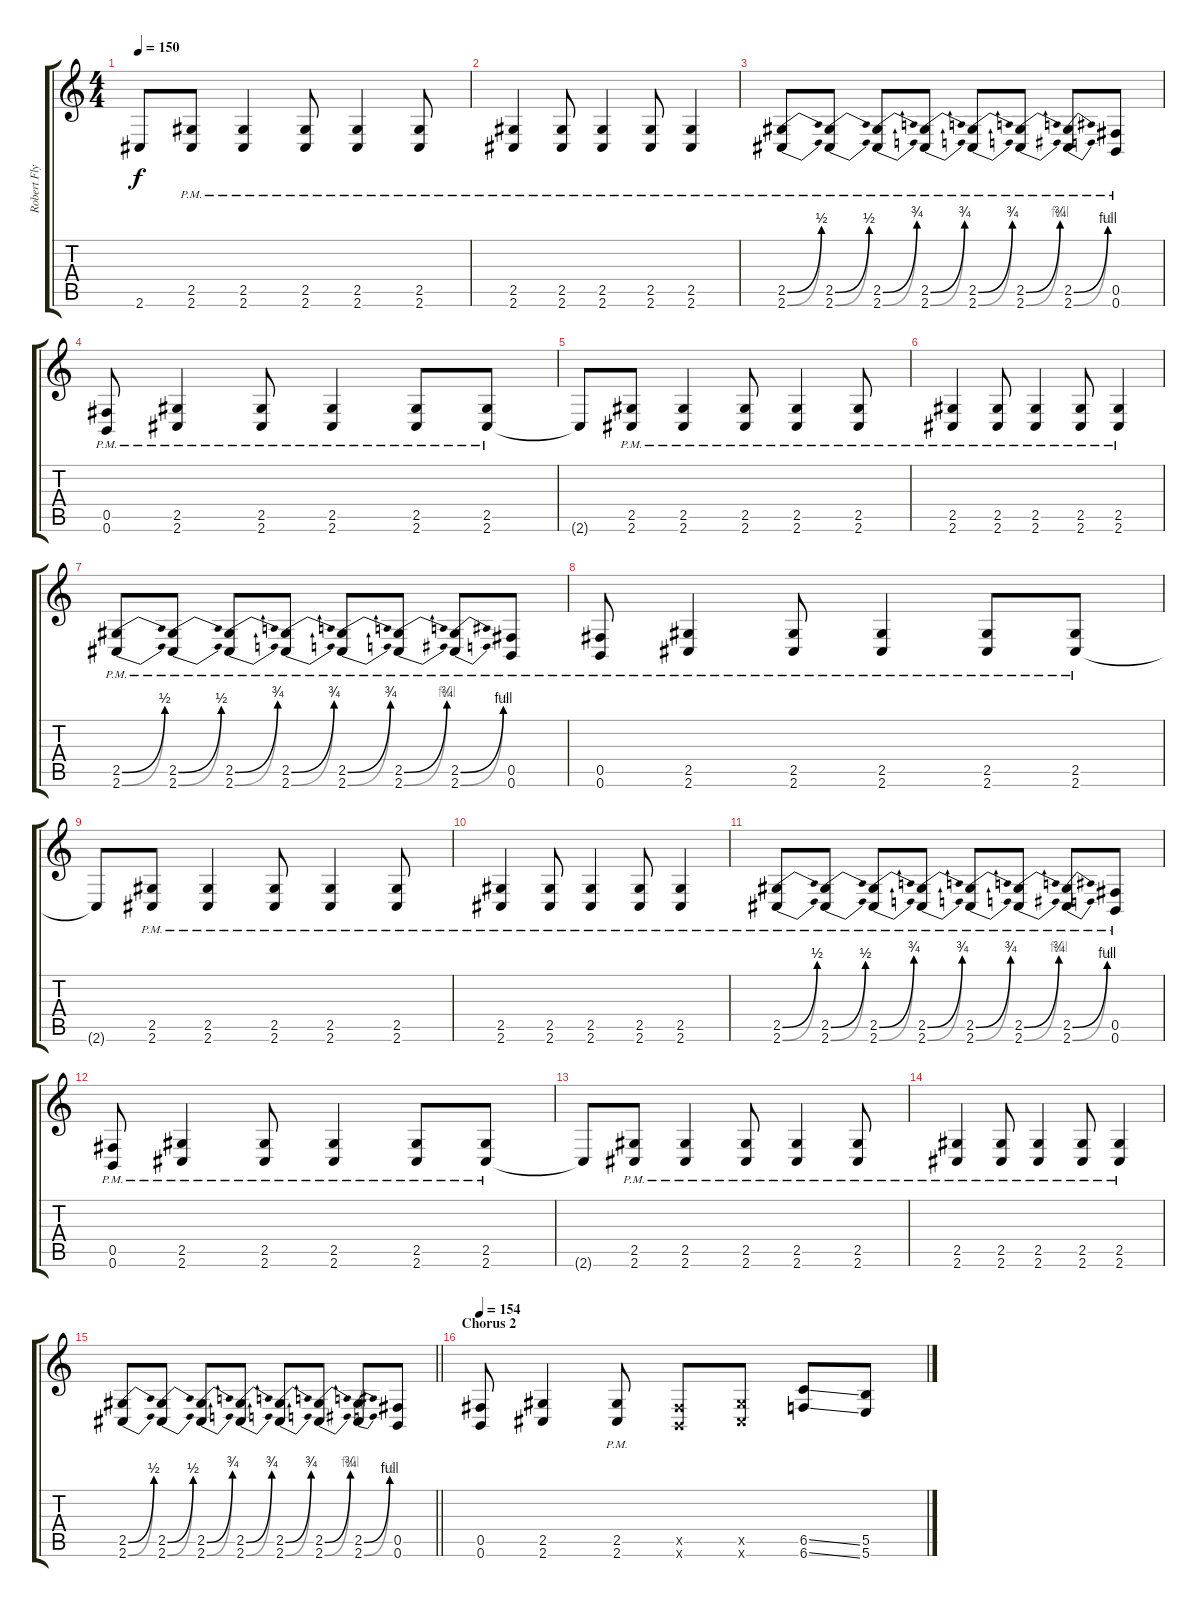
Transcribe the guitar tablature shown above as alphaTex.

\track ("Robert Flynn" "Robert Fly") {instrument distortionguitar}
\staff {score tabs}
\tuning (Db4 Ab3 E3 B2 Gb2 B1) {hide}
\ts (4 4)
\tempo 150
\clef g2
\ks c
2.6{t}.8{dy f} (2.5{pm} 2.6{pm}).8 (2.5{pm} 2.6{pm}).4 (2.5{pm} 2.6{pm}).8 (2.5{pm} 2.6{pm}).4 (2.5{pm} 2.6{pm}).8 |
(2.5{pm} 2.6{pm}).4 (2.5{pm} 2.6{pm}).8 (2.5{pm} 2.6{pm}).4 (2.5{pm} 2.6{pm}).8 (2.5{pm} 2.6{pm}).4 |
(2.5{be (bend 0 0 60 2) pm} 2.6{be (bend 0 0 60 2) pm}).8 (2.5{be (bend 0 0 60 2)} 2.6{be (bend 0 0 60 2) pm}).8 (2.5{be (bend 0 0 60 3) pm} 2.6{be (bend 0 0 60 3) pm}).8 (2.5{be (bend 0 0 60 3) pm} 2.6{be (bend 0 0 60 3) pm}).8 (2.5{be (bend 0 0 60 3) pm} 2.6{be (bend 0 0 60 3) pm}).8 (2.5{be (bend 0 0 60 3) pm} 2.6{be (bend 0 0 60 4) pm}).8 (2.5{be (bend 0 0 60 4) pm} 2.6{be (bend 0 0 60 2) pm}).8 (0.5{pm} 0.6{pm}).8 |
(0.5{pm} 0.6{pm}).8 (2.5{pm} 2.6{pm}).4 (2.5{pm} 2.6{pm}).8 (2.5{pm} 2.6{pm}).4 (2.5{pm} 2.6{pm}).8 (2.5{pm} 2.6{pm}).8 |
2.6{t}.8 (2.5{pm} 2.6{pm}).8 (2.5{pm} 2.6{pm}).4 (2.5{pm} 2.6{pm}).8 (2.5{pm} 2.6{pm}).4 (2.5{pm} 2.6{pm}).8 |
(2.5{pm} 2.6{pm}).4 (2.5{pm} 2.6{pm}).8 (2.5{pm} 2.6{pm}).4 (2.5{pm} 2.6{pm}).8 (2.5{pm} 2.6{pm}).4 |
(2.5{be (bend 0 0 60 2) pm} 2.6{be (bend 0 0 60 2) pm}).8 (2.5{be (bend 0 0 60 2)} 2.6{be (bend 0 0 60 2) pm}).8 (2.5{be (bend 0 0 60 3) pm} 2.6{be (bend 0 0 60 3) pm}).8 (2.5{be (bend 0 0 60 3) pm} 2.6{be (bend 0 0 60 3) pm}).8 (2.5{be (bend 0 0 60 3) pm} 2.6{be (bend 0 0 60 3) pm}).8 (2.5{be (bend 0 0 60 3) pm} 2.6{be (bend 0 0 60 4) pm}).8 (2.5{be (bend 0 0 60 4) pm} 2.6{be (bend 0 0 60 2) pm}).8 (0.5{pm} 0.6{pm}).8 |
(0.5{pm} 0.6{pm}).8 (2.5{pm} 2.6{pm}).4 (2.5{pm} 2.6{pm}).8 (2.5{pm} 2.6{pm}).4 (2.5{pm} 2.6{pm}).8 (2.5{pm} 2.6{pm}).8 |
2.6{t}.8 (2.5{pm} 2.6{pm}).8 (2.5{pm} 2.6{pm}).4 (2.5{pm} 2.6{pm}).8 (2.5{pm} 2.6{pm}).4 (2.5{pm} 2.6{pm}).8 |
(2.5{pm} 2.6{pm}).4 (2.5{pm} 2.6{pm}).8 (2.5{pm} 2.6{pm}).4 (2.5{pm} 2.6{pm}).8 (2.5{pm} 2.6{pm}).4 |
(2.5{be (bend 0 0 60 2) pm} 2.6{be (bend 0 0 60 2) pm}).8 (2.5{be (bend 0 0 60 2)} 2.6{be (bend 0 0 60 2) pm}).8 (2.5{be (bend 0 0 60 3) pm} 2.6{be (bend 0 0 60 3) pm}).8 (2.5{be (bend 0 0 60 3) pm} 2.6{be (bend 0 0 60 3) pm}).8 (2.5{be (bend 0 0 60 3) pm} 2.6{be (bend 0 0 60 3) pm}).8 (2.5{be (bend 0 0 60 3) pm} 2.6{be (bend 0 0 60 4) pm}).8 (2.5{be (bend 0 0 60 4) pm} 2.6{be (bend 0 0 60 2) pm}).8 (0.5{pm} 0.6{pm}).8 |
(0.5{pm} 0.6{pm}).8 (2.5{pm} 2.6{pm}).4 (2.5{pm} 2.6{pm}).8 (2.5{pm} 2.6{pm}).4 (2.5{pm} 2.6{pm}).8 (2.5{pm} 2.6{pm}).8 |
2.6{t}.8 (2.5{pm} 2.6{pm}).8 (2.5{pm} 2.6{pm}).4 (2.5{pm} 2.6{pm}).8 (2.5{pm} 2.6{pm}).4 (2.5{pm} 2.6{pm}).8 |
(2.5{pm} 2.6{pm}).4 (2.5{pm} 2.6{pm}).8 (2.5{pm} 2.6{pm}).4 (2.5{pm} 2.6{pm}).8 (2.5{pm} 2.6{pm}).4 |
\barLineRight lightlight
(2.5{be (bend 0 0 60 2)} 2.6{be (bend 0 0 60 2)}).8 (2.5{be (bend 0 0 60 2)} 2.6{be (bend 0 0 60 2)}).8 (2.5{be (bend 0 0 60 3)} 2.6{be (bend 0 0 60 3)}).8 (2.5{be (bend 0 0 60 3)} 2.6{be (bend 0 0 60 3)}).8 (2.5{be (bend 0 0 60 3)} 2.6{be (bend 0 0 60 3)}).8 (2.5{be (bend 0 0 60 3)} 2.6{be (bend 0 0 60 4)}).8 (2.5{be (bend 0 0 60 4)} 2.6{be (bend 0 0 60 2)}).8 (0.5 0.6).8 |
\section ("" "Chorus 2")
\tempo 154
(0.5 0.6).8 (2.5 2.6).4 (2.5{pm} 2.6{pm}).8 (0.5{x} 0.6{x}).8 (2.5{x} 2.6{x}).8 (6.5{ss} 6.6{ss}).8 (5.5 5.6).8
